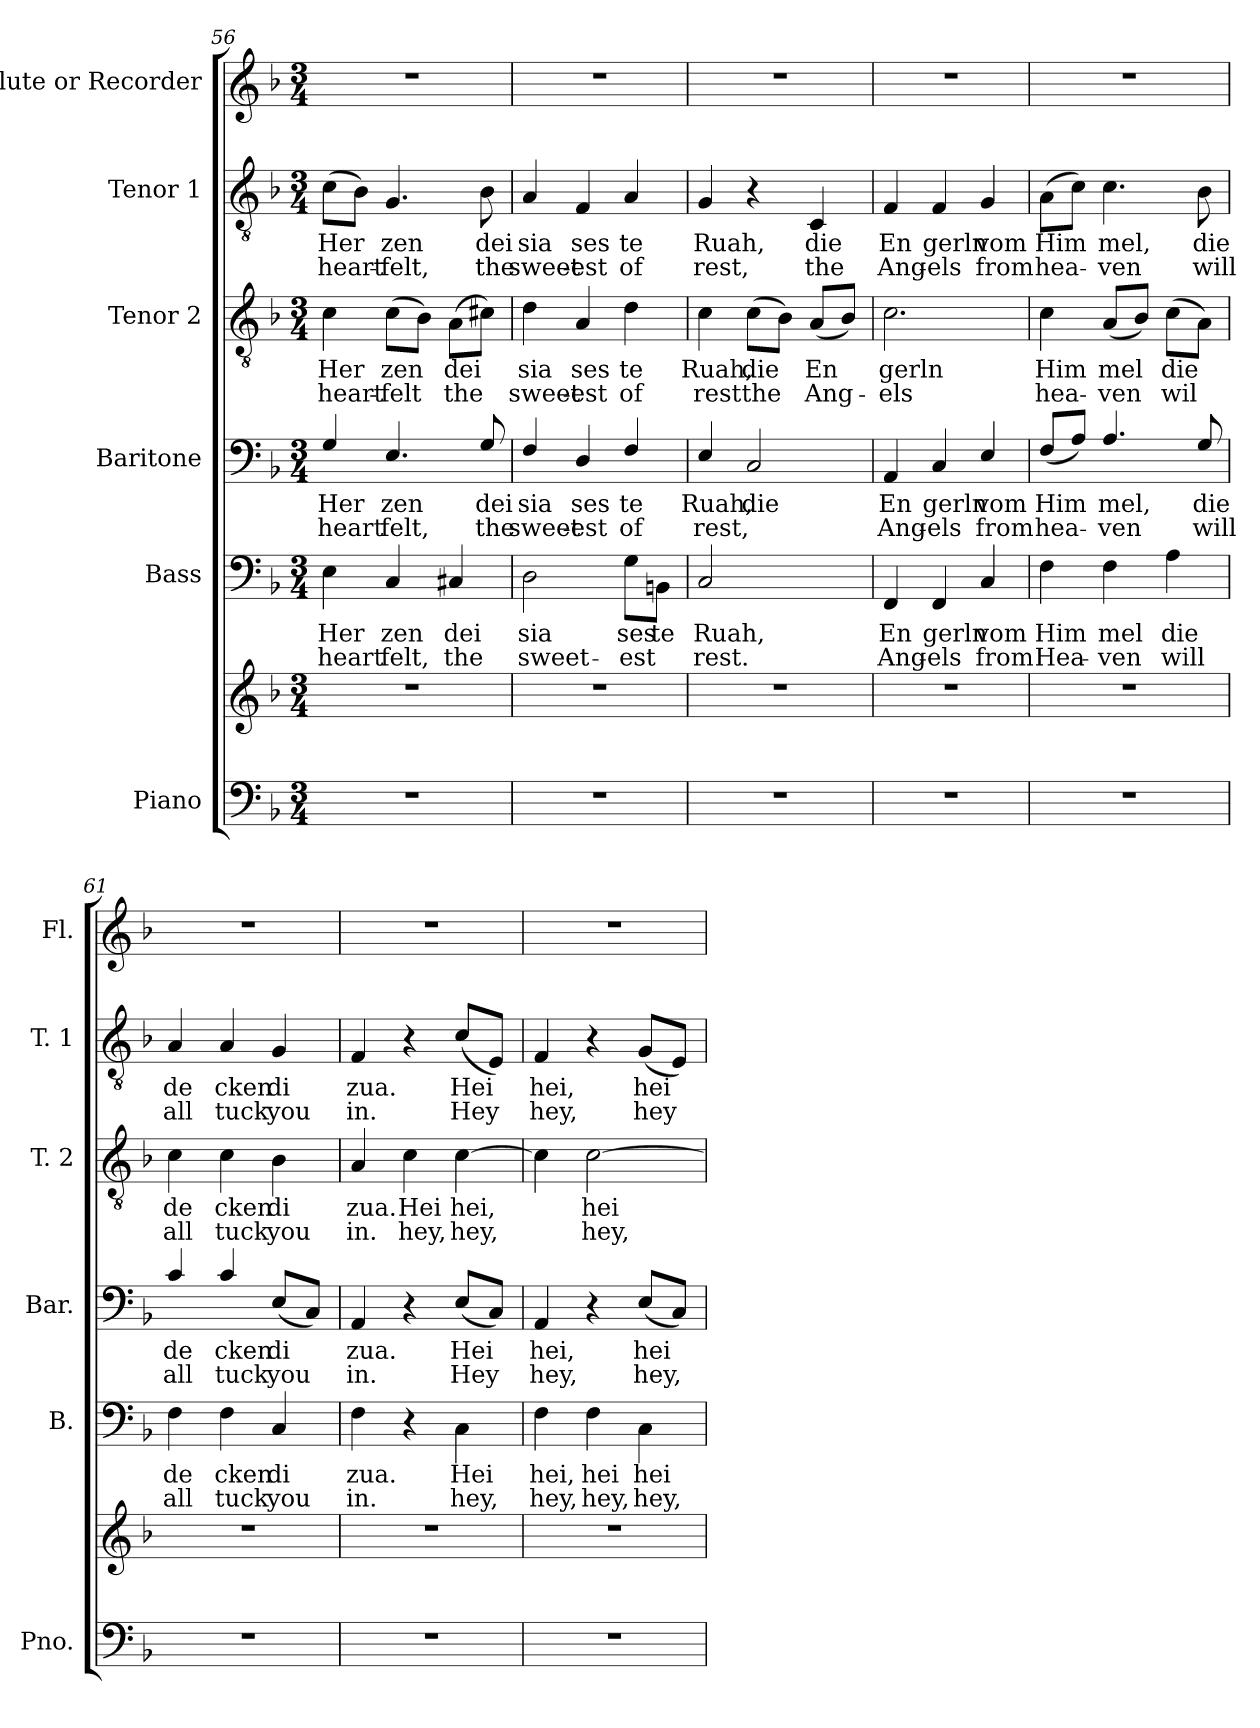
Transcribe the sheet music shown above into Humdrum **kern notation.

**kern	**kern	**kern	**text	**text	**kern	**text	**text	**kern	**text	**text	**kern	**text	**text	**kern
*part6	*part6	*part5	*part5	*part5	*part4	*part4	*part4	*part3	*part3	*part3	*part2	*part2	*part2	*part1
*staff7	*staff6	*staff5	*staff5	*staff5	*staff4	*staff4	*staff4	*staff3	*staff3	*staff3	*staff2	*staff2	*staff2	*staff1
*I"Piano	*	*I"Bass	*	*	*I"Baritone	*	*	*I"Tenor 2	*	*	*I"Tenor 1	*	*	*I"Flute or Recorder
*I'Pno.	*	*I'B.	*	*	*I'Bar.	*	*	*I'T. 2	*	*	*I'T. 1	*	*	*I'Fl.
*clefF4	*clefG2	*clefF4	*	*	*clefF4	*	*	*clefGv2	*	*	*clefGv2	*	*	*clefG2
*k[b-]	*k[b-]	*k[b-]	*	*	*k[b-]	*	*	*k[b-]	*	*	*k[b-]	*	*	*k[b-]
*M3/4	*M3/4	*M3/4	*	*	*M3/4	*	*	*M3/4	*	*	*M3/4	*	*	*M3/4
=56	=56	=56	=56	=56	=56	=56	=56	=56	=56	=56	=56	=56	=56	=56
!	!	!	!LO:LY:b	!LO:LY:b	!	!LO:LY:b	!LO:LY:b	!	!LO:LY:b	!LO:LY:b	!	!LO:LY:b	!LO:LY:b	!
2.r	2.r	4E\	Her	heart	4G/	Her	heart	4c\	Her	heart-	(>8c\L	Her	heart-	2.r
.	.	.	.	.	.	.	.	.	.	.	8B-\J)	.	.	.
!	!	!	!LO:LY:b	!LO:LY:b	!	!LO:LY:b	!LO:LY:b	!	!LO:LY:b	!LO:LY:b	!	!LO:LY:b	!LO:LY:b	!
.	.	4C/	zen	-felt,	4.E/	zen	-felt,	(>8c\L	zen	-felt	4.G/	zen	-felt,	.
.	.	.	.	.	.	.	.	8B-\J)	.	.	.	.	.	.
!	!	!	!LO:LY:b	!LO:LY:b	!	!	!	!	!LO:LY:b	!LO:LY:b	!	!	!	!
.	.	4C#X/	dei	the	.	.	.	(>8A\L	dei	the	.	.	.	.
!	!	!	!	!	!	!LO:LY:b	!LO:LY:b	!	!	!	!	!LO:LY:b	!LO:LY:b	!
.	.	.	.	.	8G/	dei	the	8c#X\J)	.	.	8B-\	dei	the	.
=57	=57	=57	=57	=57	=57	=57	=57	=57	=57	=57	=57	=57	=57	=57
!	!	!	!LO:LY:b	!LO:LY:b	!	!LO:LY:b	!LO:LY:b	!	!LO:LY:b	!LO:LY:b	!	!LO:LY:b	!LO:LY:b	!
2.r	2.r	2D\	sia	sweet-	4F/	sia	sweet-	4d\	sia	sweet-	4A/	sia	sweet-	2.r
!	!	!	!	!	!	!LO:LY:b	!LO:LY:b	!	!LO:LY:b	!LO:LY:b	!	!LO:LY:b	!LO:LY:b	!
.	.	.	.	.	4D/	ses	-est	4A/	ses	-est	4F/	ses	-est	.
!	!	!	!LO:LY:b	!LO:LY:b	!	!LO:LY:b	!LO:LY:b	!	!LO:LY:b	!LO:LY:b	!	!LO:LY:b	!LO:LY:b	!
.	.	8G\L	ses	-est	4F/	te	of	4d\	te	of	4A/	te	of	.
!	!	!	!LO:LY:b	!	!	!	!	!	!	!	!	!	!	!
.	.	8BBn\J	te	.	.	.	.	.	.	.	.	.	.	.
=58	=58	=58	=58	=58	=58	=58	=58	=58	=58	=58	=58	=58	=58	=58
!	!	!	!LO:LY:b	!LO:LY:b	!	!LO:LY:b	!LO:LY:b	!	!LO:LY:b	!LO:LY:b	!	!LO:LY:b	!LO:LY:b	!
2.r	2.r	2C/	Ruah,	rest.	4E/	Ruah,	rest,	4c\	Ruah,	rest	4G/	Ruah,	rest,	2.r
!	!	!	!	!	!	!LO:LY:b	!	!	!LO:LY:b	!LO:LY:b	!	!	!	!
.	.	.	.	.	2C/	die	.	(>8c\L	die	the	4r	.	.	.
.	.	.	.	.	.	.	.	8B-\J)	.	.	.	.	.	.
!	!	!	!	!	!	!	!	!	!LO:LY:b	!LO:LY:b	!	!LO:LY:b	!LO:LY:b	!
.	.	4ryy	.	.	.	.	.	(<8A/L	En	Ang-	4C/	die	the	.
.	.	.	.	.	.	.	.	8B-/J)	.	.	.	.	.	.
!!LO:PB:g=z
=59	=59	=59	=59	=59	=59	=59	=59	=59	=59	=59	=59	=59	=59	=59
!	!	!	!LO:LY:b	!LO:LY:b	!	!LO:LY:b	!LO:LY:b	!	!LO:LY:b	!LO:LY:b	!	!LO:LY:b	!LO:LY:b	!
2.r	2.r	4FF/	En	Ang-	4AA/	En	Ang-	2.c\	gerln	-els	4F/	En	Ang-	2.r
!	!	!	!LO:LY:b	!LO:LY:b	!	!LO:LY:b	!LO:LY:b	!	!	!	!	!LO:LY:b	!LO:LY:b	!
.	.	4FF/	gerln	-els	4C/	gerln	-els	.	.	.	4F/	gerln	-els	.
!	!	!	!LO:LY:b	!LO:LY:b	!	!LO:LY:b	!LO:LY:b	!	!	!	!	!LO:LY:b	!LO:LY:b	!
.	.	4C/	vom	from	4E/	vom	from	.	.	.	4G/	vom	from	.
=60	=60	=60	=60	=60	=60	=60	=60	=60	=60	=60	=60	=60	=60	=60
!	!	!	!LO:LY:b	!LO:LY:b	!	!LO:LY:b	!LO:LY:b	!	!LO:LY:b	!LO:LY:b	!	!LO:LY:b	!LO:LY:b	!
2.r	2.r	4F\	Him	Hea-	(<8F/L	Him	hea-	4c\	Him	hea-	(>8A\L	Him	hea-	2.r
.	.	.	.	.	8A/J)	.	.	.	.	.	8c\J)	.	.	.
!	!	!	!LO:LY:b	!LO:LY:b	!	!LO:LY:b	!LO:LY:b	!	!LO:LY:b	!LO:LY:b	!	!LO:LY:b	!LO:LY:b	!
.	.	4F\	mel	-ven	4.A/	mel,	-ven	(<8A/L	mel	-ven	4.c\	mel,	-ven	.
.	.	.	.	.	.	.	.	8B-/J)	.	.	.	.	.	.
!	!	!	!LO:LY:b	!LO:LY:b	!	!	!	!	!LO:LY:b	!LO:LY:b	!	!	!	!
.	.	4A\	die	will	.	.	.	(>8c\L	die	wil	.	.	.	.
!	!	!	!	!	!	!LO:LY:b	!LO:LY:b	!	!	!	!	!LO:LY:b	!LO:LY:b	!
.	.	.	.	.	8G/	die	will	8A\J)	.	.	8B-\	die	will	.
=61	=61	=61	=61	=61	=61	=61	=61	=61	=61	=61	=61	=61	=61	=61
!	!	!	!LO:LY:b	!LO:LY:b	!	!LO:LY:b	!LO:LY:b	!	!LO:LY:b	!LO:LY:b	!	!LO:LY:b	!LO:LY:b	!
2.r	2.r	4F\	de	all	4c/	de	all	4c\	de	all	4A/	de	all	2.r
!	!	!	!LO:LY:b	!LO:LY:b	!	!LO:LY:b	!LO:LY:b	!	!LO:LY:b	!LO:LY:b	!	!LO:LY:b	!LO:LY:b	!
.	.	4F\	cken	tuck	4c/	cken	tuck	4c\	cken	tuck	4A/	cken	tuck	.
!	!	!	!LO:LY:b	!LO:LY:b	!	!LO:LY:b	!LO:LY:b	!	!LO:LY:b	!LO:LY:b	!	!LO:LY:b	!LO:LY:b	!
.	.	4C/	di	you	(<8E/L	di	you	4B-\	di	you	4G/	di	you	.
.	.	.	.	.	8C/J)	.	.	.	.	.	.	.	.	.
=62	=62	=62	=62	=62	=62	=62	=62	=62	=62	=62	=62	=62	=62	=62
!	!	!	!LO:LY:b	!LO:LY:b	!	!LO:LY:b	!LO:LY:b	!	!LO:LY:b	!LO:LY:b	!	!LO:LY:b	!LO:LY:b	!
2.r	2.r	4F\	zua.	in.	4AA/	zua.	in.	4A/	zua.	in.	4F/	zua.	in.	2.r
!	!	!	!	!	!	!	!	!	!LO:LY:b	!LO:LY:b	!	!	!	!
.	.	4r	.	.	4r	.	.	4c\	Hei	hey,	4r	.	.	.
!	!	!	!LO:LY:b	!LO:LY:b	!	!LO:LY:b	!LO:LY:b	!	!LO:LY:b	!LO:LY:b	!	!LO:LY:b	!LO:LY:b	!
.	.	4C\	Hei	hey,	(<8E/L	Hei	Hey	[4c\	hei,	hey,	(<8c/L	Hei	Hey	.
.	.	.	.	.	8C/J)	.	.	.	.	.	8E/J)	.	.	.
=63	=63	=63	=63	=63	=63	=63	=63	=63	=63	=63	=63	=63	=63	=63
!	!	!	!LO:LY:b	!LO:LY:b	!	!LO:LY:b	!LO:LY:b	!	!	!	!	!LO:LY:b	!LO:LY:b	!
2.r	2.r	4F\	hei,	hey,	4AA/	hei,	hey,	4c\]	.	.	4F/	hei,	hey,	2.r
!	!	!	!LO:LY:b	!LO:LY:b	!	!	!	!	!LO:LY:b	!LO:LY:b	!	!	!	!
.	.	4F\	hei	hey,	4r	.	.	[2c\	hei	hey,	4r	.	.	.
!	!	!	!LO:LY:b	!LO:LY:b	!	!LO:LY:b	!LO:LY:b	!	!	!	!	!LO:LY:b	!LO:LY:b	!
.	.	4C\	hei	hey,	(<8E/L	hei	hey,	.	.	.	(<8G/L	hei	hey	.
.	.	.	.	.	8C/J)	.	.	.	.	.	8E/J)	.	.	.
=	=	=	=	=	=	=	=	=	=	=	=	=	=	=
*-	*-	*-	*-	*-	*-	*-	*-	*-	*-	*-	*-	*-	*-	*-
